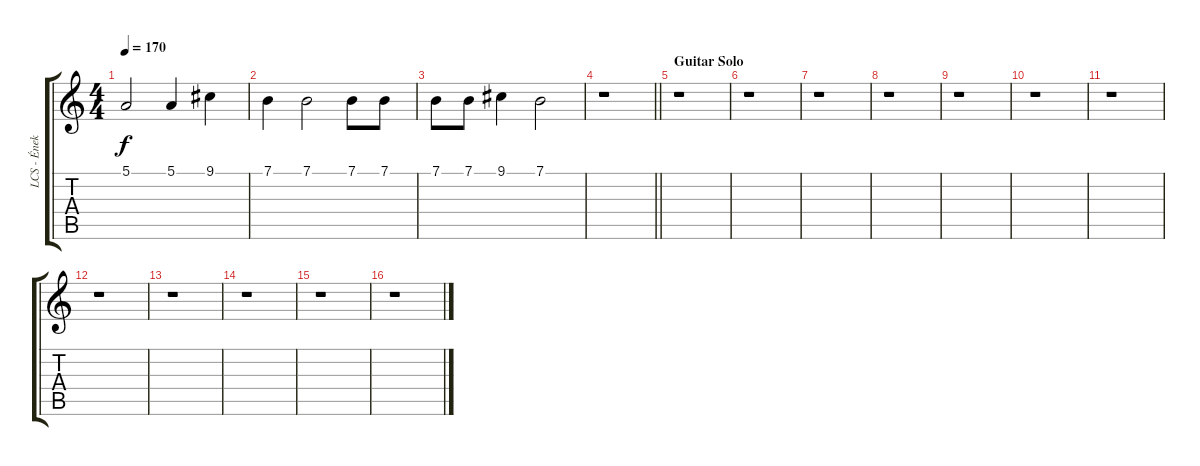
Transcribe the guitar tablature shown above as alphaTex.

\track ("LCS - Ének" "LCS - Ének") {instrument trumpet}
\staff {score tabs}
\tuning (E4 B3 G3 D3 A2 E2) {hide}
\ts (4 4)
\tempo 170
\clef g2
\ks c
5.1.2{dy f} 5.1.4 9.1.4 |
7.1.4 7.1.2 7.1.8 7.1.8 |
7.1.8 7.1.8 9.1.4 7.1.2 |
\barLineRight lightlight
r.1 |
\section ("" "Guitar Solo")
r.1 |
r.1 |
r.1 |
r.1 |
r.1 |
r.1 |
r.1 |
r.1 |
r.1 |
r.1 |
r.1 |
r.1
